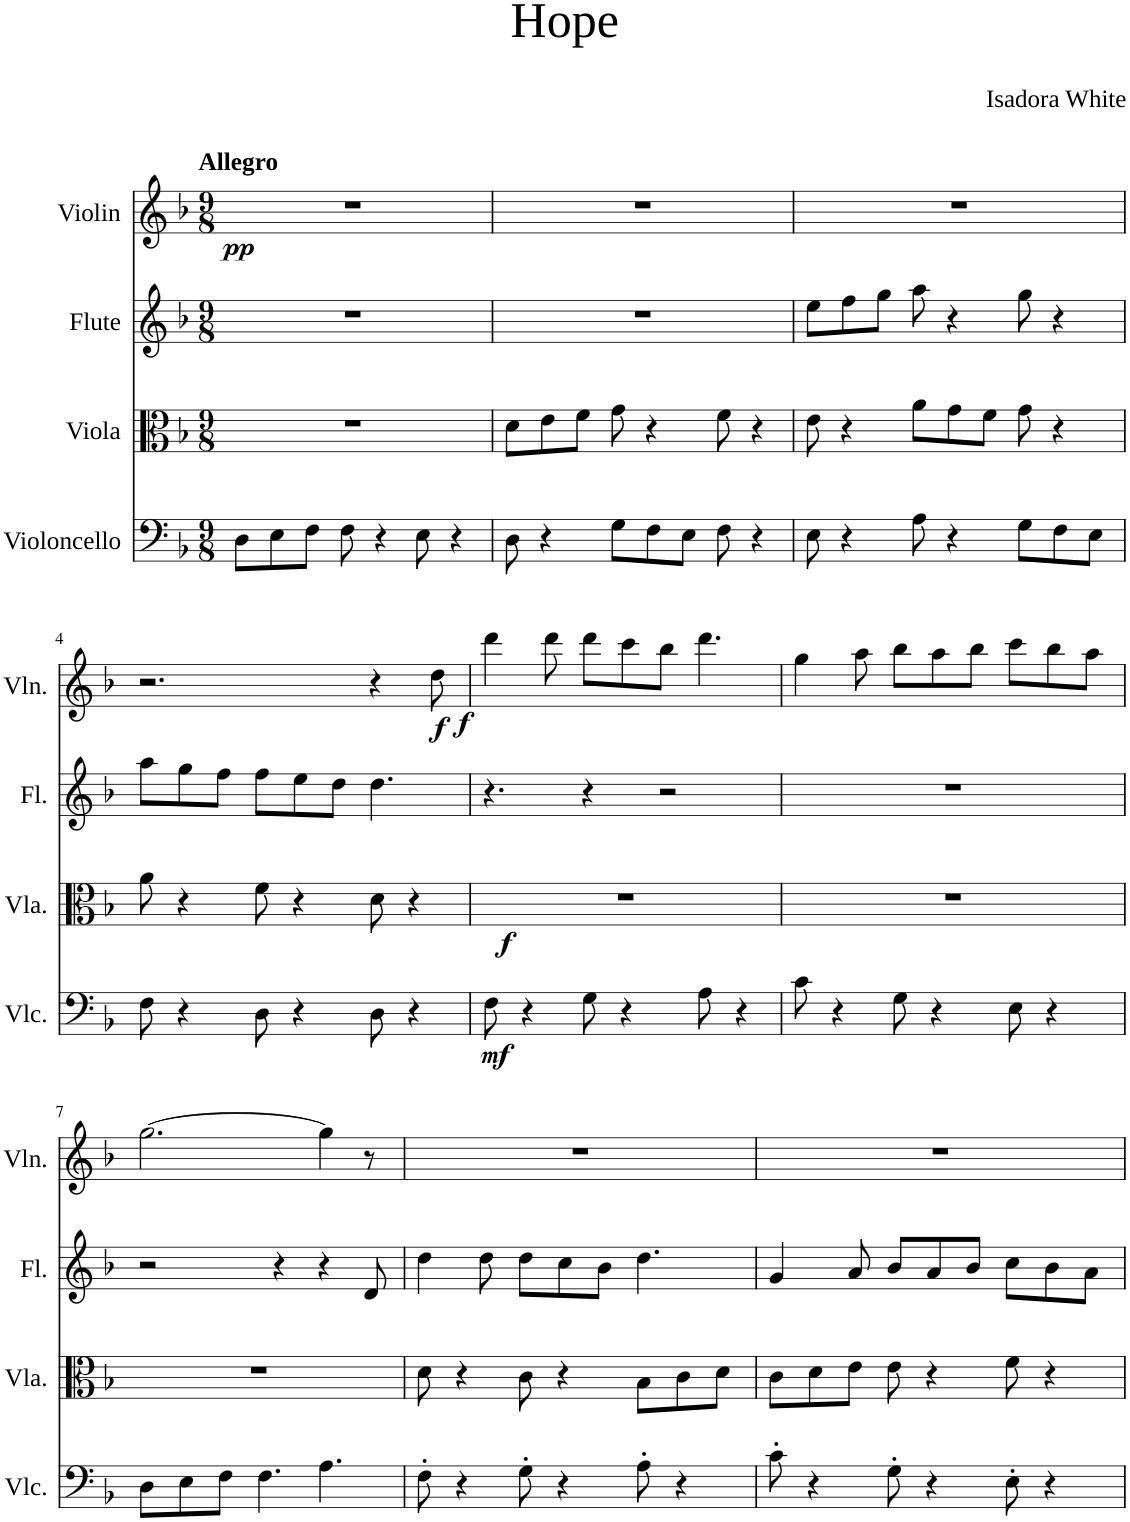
**kern	**dynam	**kern	**dynam	**kern	**kern	**dynam
*part4	*part4	*part3	*part3	*part2	*part1	*part1
*staff4	*staff4	*staff3	*staff3	*staff2	*staff1	*staff1
*I"Violoncello	*	*I"Viola	*	*I"Flute	*I"Violin	*
*I'Vlc.	*	*I'Vla.	*	*I'Fl.	*I'Vln.	*
*clefF4	*	*clefC3	*	*clefG2	*clefG2	*
*k[b-]	*	*k[b-]	*	*k[b-]	*k[b-]	*
*M9/8	*	*M9/8	*	*M9/8	*M9/8	*
=1	=1	=1	=1	=1	=1	=1
!	!	!	!	!	!LO:TX:a:B:t=Allegro	!
!	!	!	!	!	!	!LO:DY:b
8D\L	.	8%9r	.	8%9r	8%9r	pp
8E\	.	.	.	.	.	.
8F\J	.	.	.	.	.	.
8F\	.	.	.	.	.	.
4r	.	.	.	.	.	.
8E\	.	.	.	.	.	.
4r	.	.	.	.	.	.
=2	=2	=2	=2	=2	=2	=2
8D\	.	8d\L	.	8%9r	8%9r	.
4r	.	8e\	.	.	.	.
.	.	8f\J	.	.	.	.
8G\L	.	8g\	.	.	.	.
8F\	.	4r	.	.	.	.
8E\J	.	.	.	.	.	.
8F\	.	8f\	.	.	.	.
4r	.	4r	.	.	.	.
=3	=3	=3	=3	=3	=3	=3
8E\	.	8e\	.	8ee\L	8%9r	.
4r	.	4r	.	8ff\	.	.
.	.	.	.	8gg\J	.	.
8A\	.	8a\L	.	8aa\	.	.
4r	.	8g\	.	4r	.	.
.	.	8f\J	.	.	.	.
8G\L	.	8g\	.	8gg\	.	.
8F\	.	4r	.	4r	.	.
8E\J	.	.	.	.	.	.
!!LO:LB:g=z
=4	=4	=4	=4	=4	=4	=4
8F\	.	8a\	.	8aa\L	2.r	.
4r	.	4r	.	8gg\	.	.
.	.	.	.	8ff\J	.	.
8D\	.	8f\	.	8ff\L	.	.
4r	.	4r	.	8ee\	.	.
.	.	.	.	8dd\J	.	.
8D\	.	8d\	.	4.dd\	4r	.
4r	.	4r	.	.	.	.
!	!	!	!	!	!	!LO:DY:b
.	.	.	.	.	8dd\	f
=5	=5	=5	=5	=5	=5	=5
!	!LO:DY:b	!	!LO:DY:b	!	!	!LO:DY:b
8F\	mf	8%9r	f	4.r	4ddd\	f
4r	.	.	.	.	.	.
.	.	.	.	.	8ddd\	.
8G\	.	.	.	4r	8ddd\L	.
4r	.	.	.	.	8ccc\	.
.	.	.	.	2r	8bb-\J	.
8A\	.	.	.	.	4.ddd\	.
4r	.	.	.	.	.	.
=6	=6	=6	=6	=6	=6	=6
8c\	.	8%9r	.	8%9r	4gg\	.
4r	.	.	.	.	.	.
.	.	.	.	.	8aa\	.
8G\	.	.	.	.	8bb-\L	.
4r	.	.	.	.	8aa\	.
.	.	.	.	.	8bb-\J	.
8E\	.	.	.	.	8ccc\L	.
4r	.	.	.	.	8bb-\	.
.	.	.	.	.	8aa\J	.
!!LO:LB:g=z
=7	=7	=7	=7	=7	=7	=7
8D\L	.	8%9r	.	2r	[2.gg\	.
8E\	.	.	.	.	.	.
8F\J	.	.	.	.	.	.
4.F\	.	.	.	.	.	.
.	.	.	.	4r	.	.
4.A\	.	.	.	4r	4gg\]	.
.	.	.	.	8d/	8r	.
=8	=8	=8	=8	=8	=8	=8
8F'\	.	8d\	.	4dd\	8%9r	.
4r	.	4r	.	.	.	.
.	.	.	.	8dd\	.	.
8G'\	.	8c\	.	8dd\L	.	.
4r	.	4r	.	8cc\	.	.
.	.	.	.	8b-\J	.	.
8A'\	.	8B-\L	.	4.dd\	.	.
4r	.	8c\	.	.	.	.
.	.	8d\J	.	.	.	.
=9	=9	=9	=9	=9	=9	=9
8c'\	.	8c\L	.	4g/	8%9r	.
4r	.	8d\	.	.	.	.
.	.	8e\J	.	8a/	.	.
8G'\	.	8e\	.	8b-/L	.	.
4r	.	4r	.	8a/	.	.
.	.	.	.	8b-/J	.	.
8E'\	.	8f\	.	8cc\L	.	.
4r	.	4r	.	8b-\	.	.
.	.	.	.	8a\J	.	.
=	=	=	=	=	=	=
*-	*-	*-	*-	*-	*-	*-
